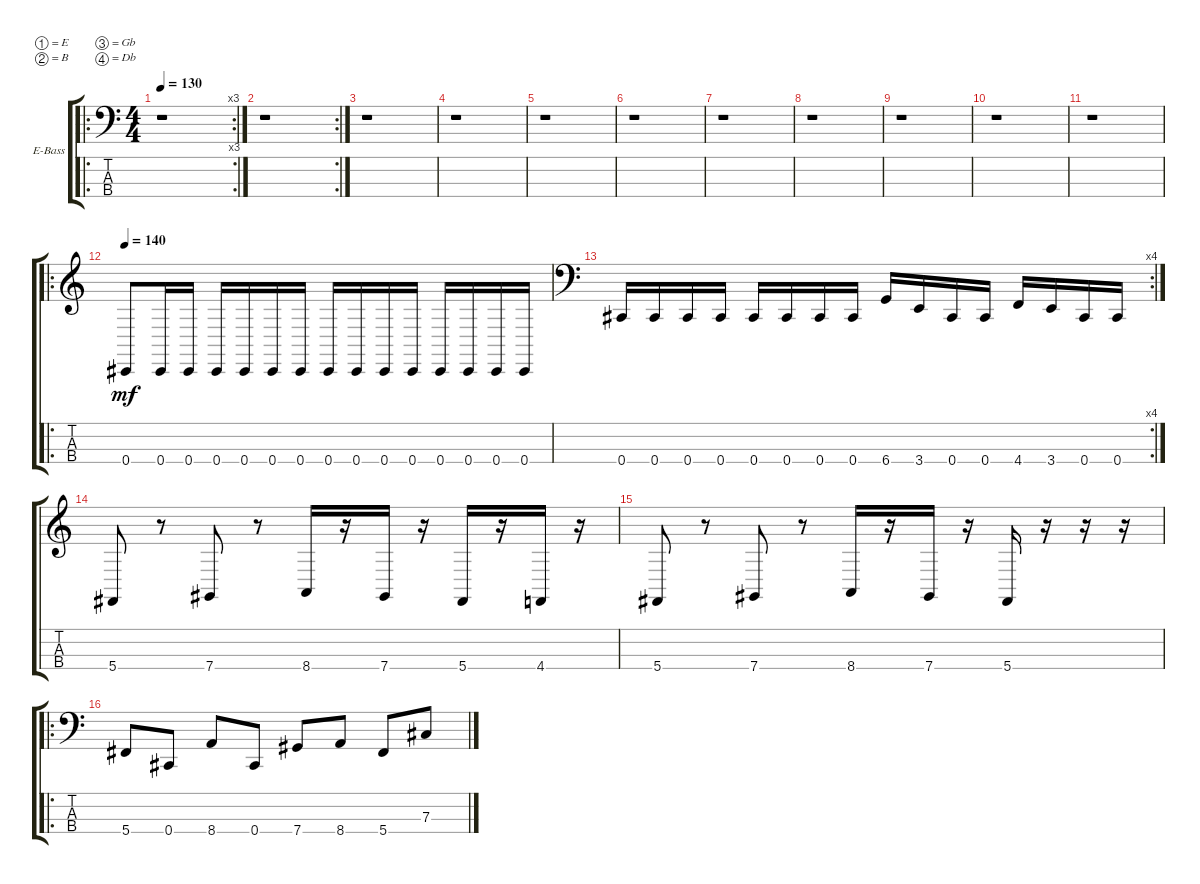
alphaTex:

\bracketExtendMode groupsimilarinstruments
\firstSystemTrackNameOrientation horizontal
\otherSystemsTrackNameOrientation horizontal
\track ("Electric Bass" "E-Bass") {instrument electricbassfinger}
\staff {score tabs}
\tuning (E2 B1 Gb1 Db1)
\ro
\rc 3
\ts (4 4)
\tempo 130
\clef f4
\ks c
r.1{dy mf instrument electricbassfinger} |
\rc 2
r.1 |
r.1 |
r.1 |
r.1 |
r.1 |
r.1 |
r.1 |
r.1 |
r.1 |
r.1 |
\ro
\tempo 140
\clef g2
0.4.8 0.4.16 0.4.16 0.4.16 0.4.16 0.4.16 0.4.16 0.4.16 0.4.16 0.4.16 0.4.16 0.4.16 0.4.16 0.4.16 0.4.16 |
\rc 4
\clef f4
0.4.16 0.4.16 0.4.16 0.4.16 0.4.16 0.4.16 0.4.16 0.4.16 6.4.16 3.4.16 0.4.16 0.4.16 4.4.16 3.4.16 0.4.16 0.4.16 |
\clef g2
5.4.8 r.8 7.4.8 r.8 8.4.16 r.16 7.4.16 r.16 5.4.16 r.16 4.4.16 r.16 |
5.4.8 r.8 7.4.8 r.8 8.4.16 r.16 7.4.16 r.16 5.4.16 r.16 r.16 r.16 |
\ro
\clef f4
5.4.8 0.4.8 8.4.8 0.4.8 7.4.8 8.4.8 5.4.8 7.3.8
